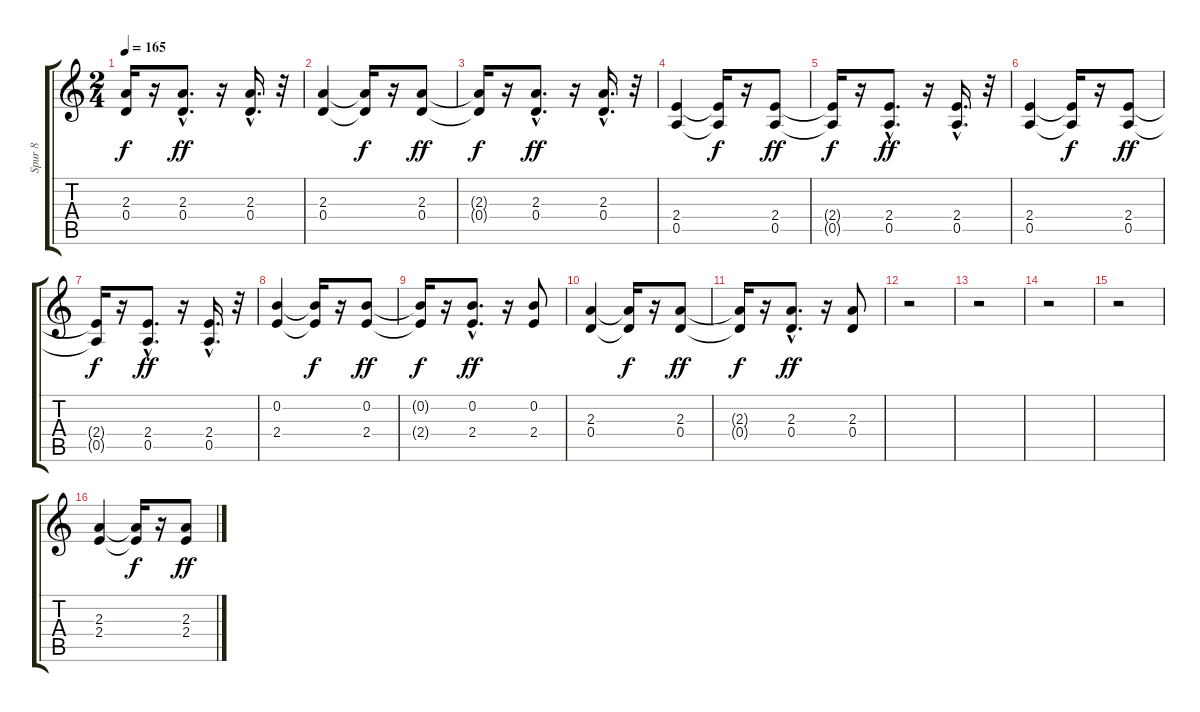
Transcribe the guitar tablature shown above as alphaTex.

\track ("Spur 8" "Spur 8") {instrument overdrivenguitar}
\staff {score tabs}
\tuning (E4 B3 G3 D3 A2 E2) {hide}
\ts (2 4)
\tempo 165
\clef g2
\ks c
(2.3{t} 0.4{t}).16{dy f} r.16 (2.3{hac} 0.4{hac}).8{d dy ff} r.16 (2.3{hac} 0.4{hac}).16{d} r.32 |
(2.3 0.4).4 (2.3{t} 0.4{t}).16{dy f} r.16 (2.3 0.4).8{dy ff} |
(2.3{t} 0.4{t}).16{dy f} r.16 (2.3{hac} 0.4{hac}).8{d dy ff} r.16 (2.3{hac} 0.4{hac}).16{d} r.32 |
(2.4 0.5).4 (2.4{t} 0.5{t}).16{dy f} r.16 (2.4 0.5).8{dy ff} |
(2.4{t} 0.5{t}).16{dy f} r.16 (2.4{hac} 0.5{hac}).8{d dy ff} r.16 (2.4{hac} 0.5{hac}).16{d} r.32 |
(2.4 0.5).4 (2.4{t} 0.5{t}).16{dy f} r.16 (2.4 0.5).8{dy ff} |
(2.4{t} 0.5{t}).16{dy f} r.16 (2.4{hac} 0.5{hac}).8{d dy ff} r.16 (2.4{hac} 0.5{hac}).16{d} r.32 |
(0.2 2.4).4 (0.2{t} 2.4{t}).16{dy f} r.16 (0.2 2.4).8{dy ff} |
(0.2{t} 2.4{t}).16{dy f} r.16 (0.2{hac} 2.4{hac}).8{d dy ff} r.16 (0.2 2.4).8 |
(2.3 0.4).4 (2.3{t} 0.4{t}).16{dy f} r.16 (2.3 0.4).8{dy ff} |
(2.3{t} 0.4{t}).16{dy f} r.16 (2.3{hac} 0.4{hac}).8{d dy ff} r.16 (2.3 0.4).8 |
r.2 |
r.2 |
r.2 |
r.2 |
(2.3 2.4).4 (2.3{t} 2.4{t}).16{dy f} r.16 (2.3 2.4).8{dy ff}
